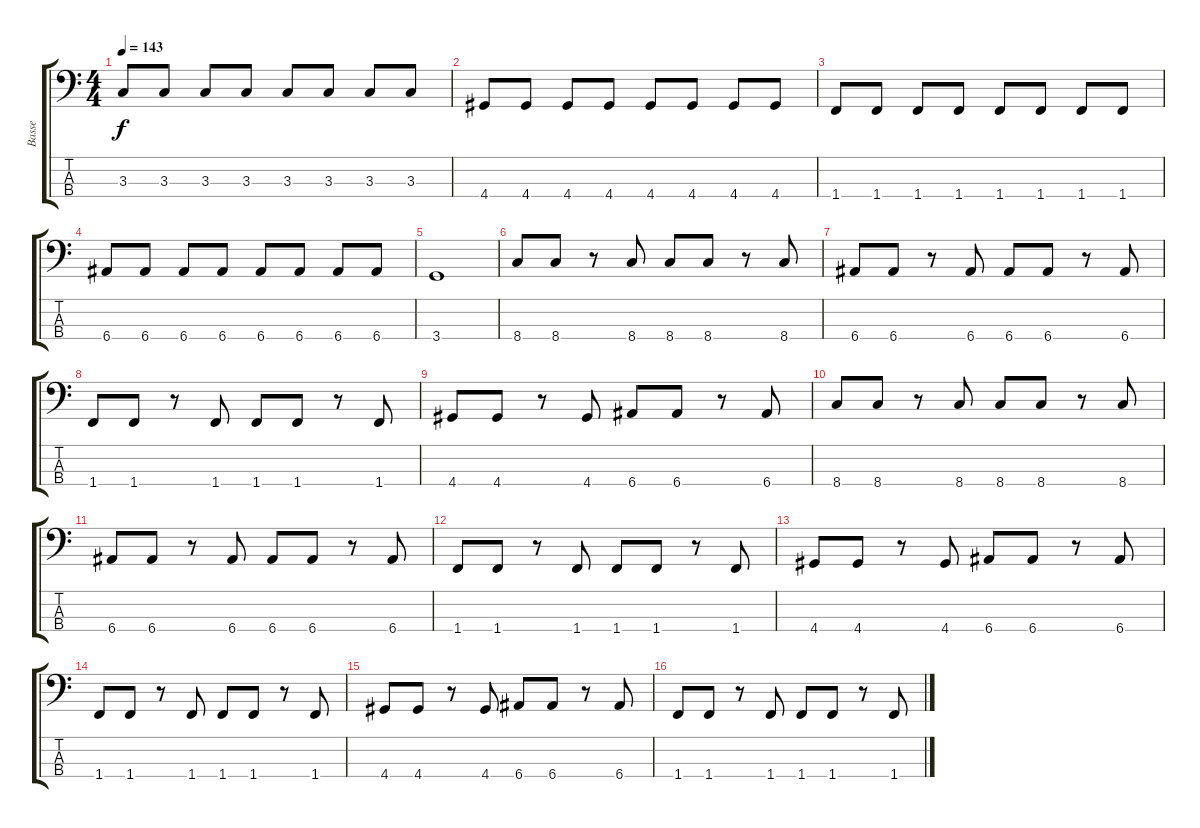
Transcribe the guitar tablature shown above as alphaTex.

\track ("Basse" "Basse") {instrument electricbassfinger}
\staff {score tabs}
\tuning (G2 D2 A1 E1) {hide}
\ts (4 4)
\tempo 143
\clef f4
\ks c
3.3.8{dy f} 3.3.8 3.3.8 3.3.8 3.3.8 3.3.8 3.3.8 3.3.8 |
4.4.8 4.4.8 4.4.8 4.4.8 4.4.8 4.4.8 4.4.8 4.4.8 |
1.4.8 1.4.8 1.4.8 1.4.8 1.4.8 1.4.8 1.4.8 1.4.8 |
6.4.8 6.4.8 6.4.8 6.4.8 6.4.8 6.4.8 6.4.8 6.4.8 |
3.4.1 |
8.4.8 8.4.8 r.8 8.4.8 8.4.8 8.4.8 r.8 8.4.8 |
6.4.8 6.4.8 r.8 6.4.8 6.4.8 6.4.8 r.8 6.4.8 |
1.4.8 1.4.8 r.8 1.4.8 1.4.8 1.4.8 r.8 1.4.8 |
4.4.8 4.4.8 r.8 4.4.8 6.4.8 6.4.8 r.8 6.4.8 |
8.4.8 8.4.8 r.8 8.4.8 8.4.8 8.4.8 r.8 8.4.8 |
6.4.8 6.4.8 r.8 6.4.8 6.4.8 6.4.8 r.8 6.4.8 |
1.4.8 1.4.8 r.8 1.4.8 1.4.8 1.4.8 r.8 1.4.8 |
4.4.8 4.4.8 r.8 4.4.8 6.4.8 6.4.8 r.8 6.4.8 |
1.4.8 1.4.8 r.8 1.4.8 1.4.8 1.4.8 r.8 1.4.8 |
4.4.8 4.4.8 r.8 4.4.8 6.4.8 6.4.8 r.8 6.4.8 |
1.4.8 1.4.8 r.8 1.4.8 1.4.8 1.4.8 r.8 1.4.8
